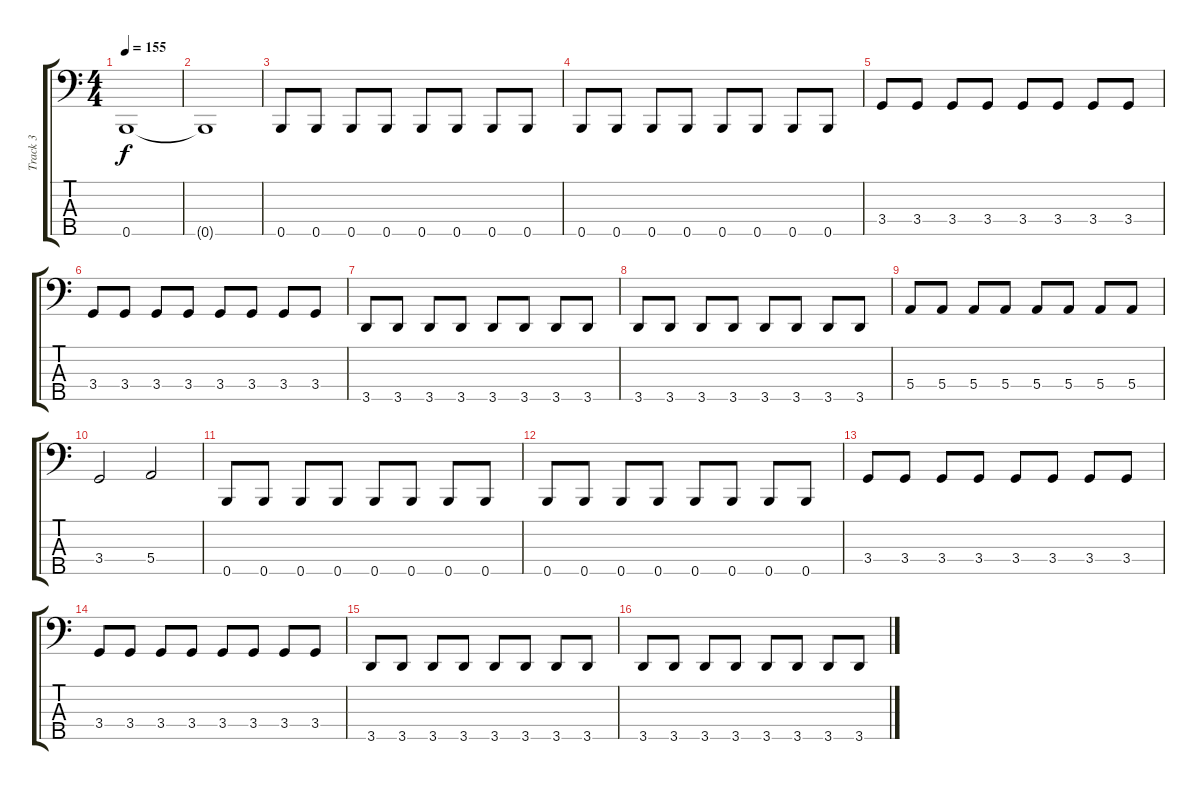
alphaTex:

\track ("Track 3" "Track 3") {instrument slapbass2}
\staff {score tabs}
\tuning (Gb2 D2 A1 E1 B0) {hide}
\ts (4 4)
\tempo 155
\clef f4
\ks c
0.5.1{dy f} |
0.5{t}.1 |
0.5.8 0.5.8 0.5.8 0.5.8 0.5.8 0.5.8 0.5.8 0.5.8 |
0.5.8 0.5.8 0.5.8 0.5.8 0.5.8 0.5.8 0.5.8 0.5.8 |
3.4.8 3.4.8 3.4.8 3.4.8 3.4.8 3.4.8 3.4.8 3.4.8 |
3.4.8 3.4.8 3.4.8 3.4.8 3.4.8 3.4.8 3.4.8 3.4.8 |
3.5.8 3.5.8 3.5.8 3.5.8 3.5.8 3.5.8 3.5.8 3.5.8 |
3.5.8 3.5.8 3.5.8 3.5.8 3.5.8 3.5.8 3.5.8 3.5.8 |
5.4.8 5.4.8 5.4.8 5.4.8 5.4.8 5.4.8 5.4.8 5.4.8 |
3.4.2 5.4.2 |
0.5.8 0.5.8 0.5.8 0.5.8 0.5.8 0.5.8 0.5.8 0.5.8 |
0.5.8 0.5.8 0.5.8 0.5.8 0.5.8 0.5.8 0.5.8 0.5.8 |
3.4.8 3.4.8 3.4.8 3.4.8 3.4.8 3.4.8 3.4.8 3.4.8 |
3.4.8 3.4.8 3.4.8 3.4.8 3.4.8 3.4.8 3.4.8 3.4.8 |
3.5.8 3.5.8 3.5.8 3.5.8 3.5.8 3.5.8 3.5.8 3.5.8 |
3.5.8 3.5.8 3.5.8 3.5.8 3.5.8 3.5.8 3.5.8 3.5.8
